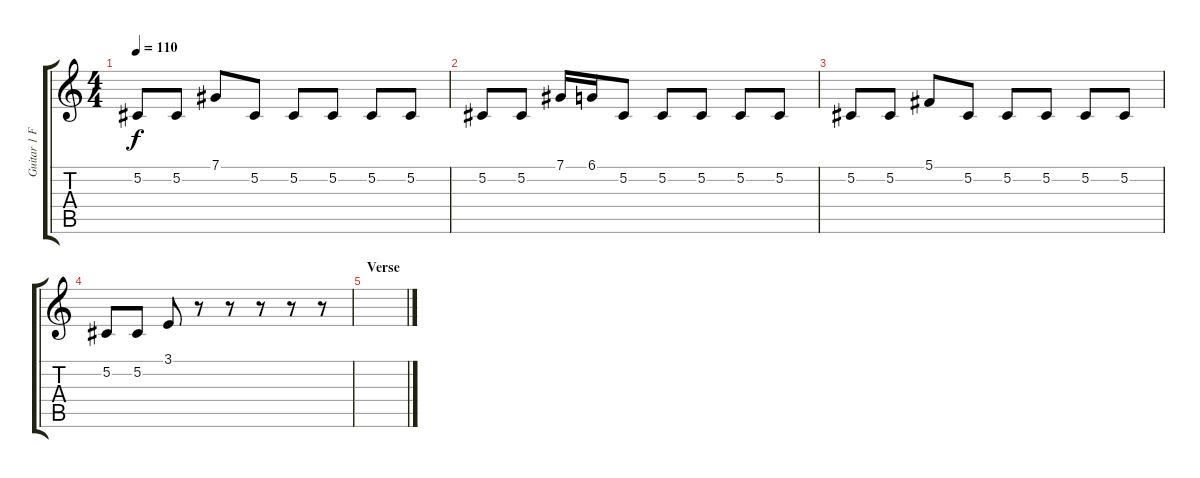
\track ("Guitar 1 Fret noise" "Guitar 1 F") {instrument shanai}
\staff {score tabs}
\tuning (Db4 Ab3 E3 B2 Gb2 B1) {hide}
\ts (4 4)
\tempo 110
\clef g2
\ks c
5.2.8{dy f} 5.2.8 7.1.8 5.2.8 5.2.8 5.2.8 5.2.8 5.2.8 |
5.2.8 5.2.8 7.1.16 6.1.16 5.2.8 5.2.8 5.2.8 5.2.8 5.2.8 |
5.2.8 5.2.8 5.1.8 5.2.8 5.2.8 5.2.8 5.2.8 5.2.8 |
5.2.8 5.2.8 3.1.8 r.8 r.8 r.8 r.8 r.8 |
\section ("" "Verse")
